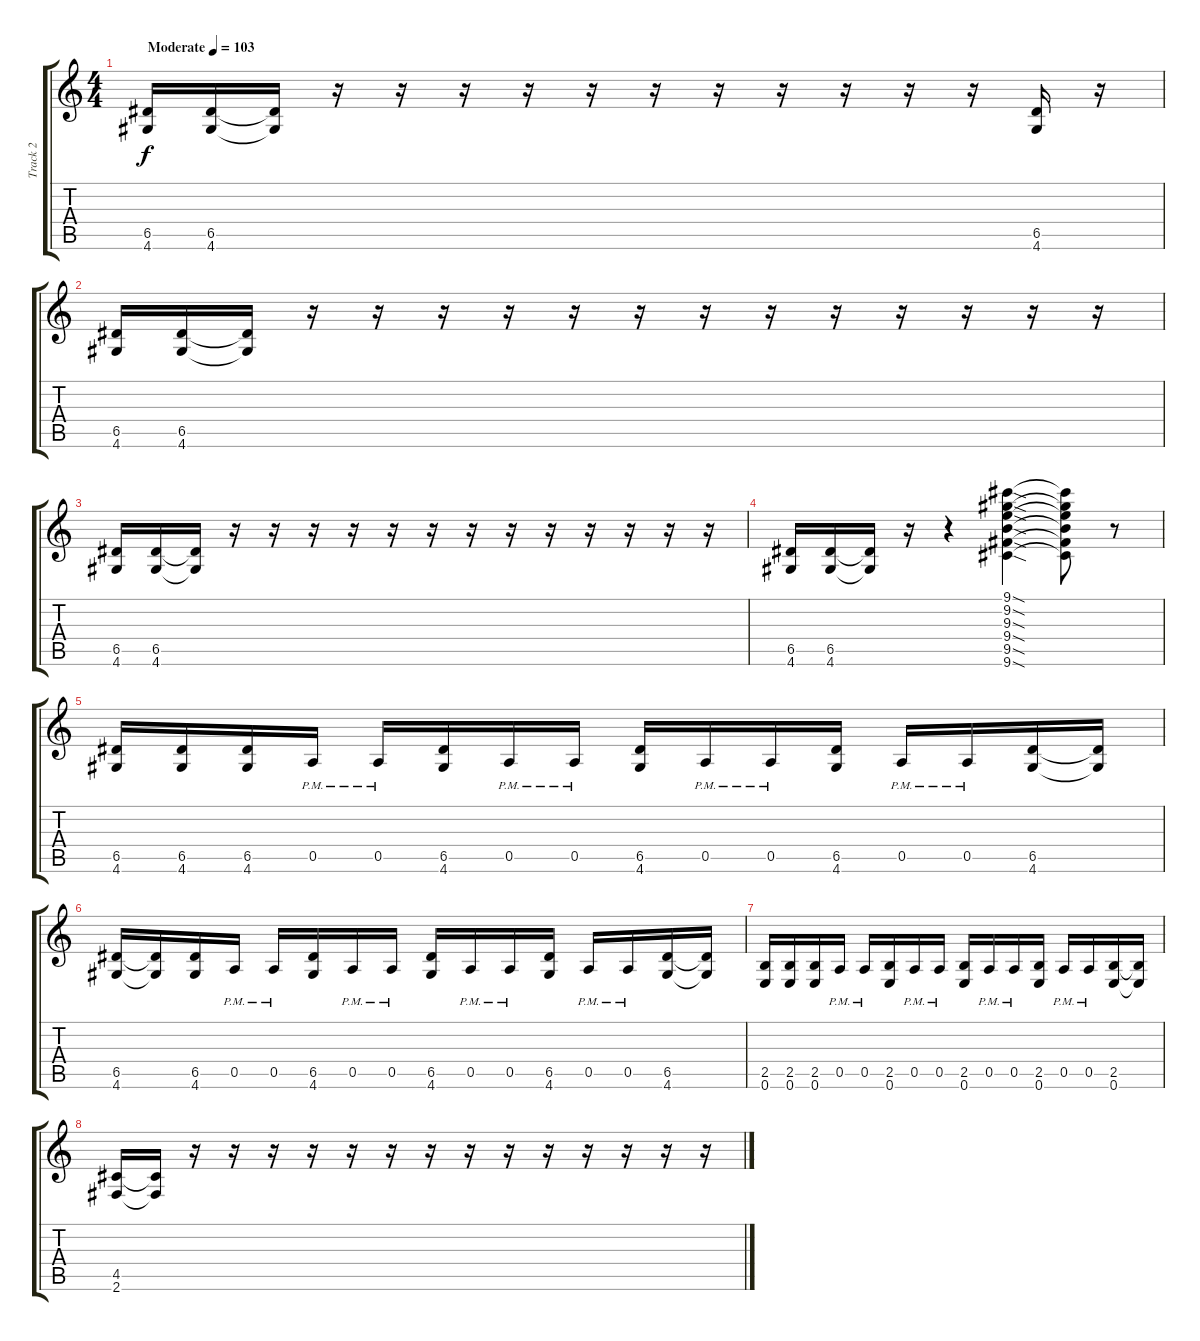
\track ("Track 2" "Track 2") {instrument distortionguitar}
\staff {score tabs}
\tuning (E4 B3 G3 D3 A2 E2) {hide}
\ts (4 4)
\tempo (103 "Moderate")
\clef g2
\ks c
(6.5 4.6).16{dy f instrument distortionguitar} (6.5 4.6).16 (6.5{t} 4.6{t}).16 r.16 r.16 r.16 r.16 r.16 r.16 r.16 r.16 r.16 r.16 r.16 (6.5 4.6).16 r.16 |
(6.5 4.6).16 (6.5 4.6).16 (6.5{t} 4.6{t}).16 r.16 r.16 r.16 r.16 r.16 r.16 r.16 r.16 r.16 r.16 r.16 r.16 r.16 |
(6.5 4.6).16 (6.5 4.6).16 (6.5{t} 4.6{t}).16 r.16 r.16 r.16 r.16 r.16 r.16 r.16 r.16 r.16 r.16 r.16 r.16 r.16 |
(6.5 4.6).16 (6.5 4.6).16 (6.5{t} 4.6{t}).16 r.16 r.4 (9.1{sod} 9.2{sod} 9.3{sod} 9.4{sod} 9.5{sod} 9.6{sod}).4 (9.1{t} 9.2{t} 9.3{t} 9.4{t} 9.5{t} 9.6{t}).8 r.8 |
(6.5 4.6).16 (6.5 4.6).16 (6.5 4.6).16 0.5{pm}.16 0.5{pm}.16 (6.5 4.6).16 0.5{pm}.16 0.5{pm}.16 (6.5 4.6).16 0.5{pm}.16 0.5{pm}.16 (6.5 4.6).16 0.5{pm}.16 0.5{pm}.16 (6.5 4.6).16 (6.5{t} 4.6{t}).16 |
(6.5 4.6).16 (6.5{t} 4.6{t}).16 (6.5 4.6).16 0.5{pm}.16 0.5{pm}.16 (6.5 4.6).16 0.5{pm}.16 0.5{pm}.16 (6.5 4.6).16 0.5{pm}.16 0.5{pm}.16 (6.5 4.6).16 0.5{pm}.16 0.5{pm}.16 (6.5 4.6).16 (6.5{t} 4.6{t}).16 |
(2.5 0.6).16 (2.5 0.6).16 (2.5 0.6).16 0.5{pm}.16 0.5{pm}.16 (2.5 0.6).16 0.5{pm}.16 0.5{pm}.16 (2.5 0.6).16 0.5{pm}.16 0.5{pm}.16 (2.5 0.6).16 0.5{pm}.16 0.5{pm}.16 (2.5 0.6).16 (2.5{t} 0.6{t}).16 |
(4.5 2.6).16 (4.5{t} 2.6{t}).16 r.16 r.16 r.16 r.16 r.16 r.16 r.16 r.16 r.16 r.16 r.16 r.16 r.16 r.16
